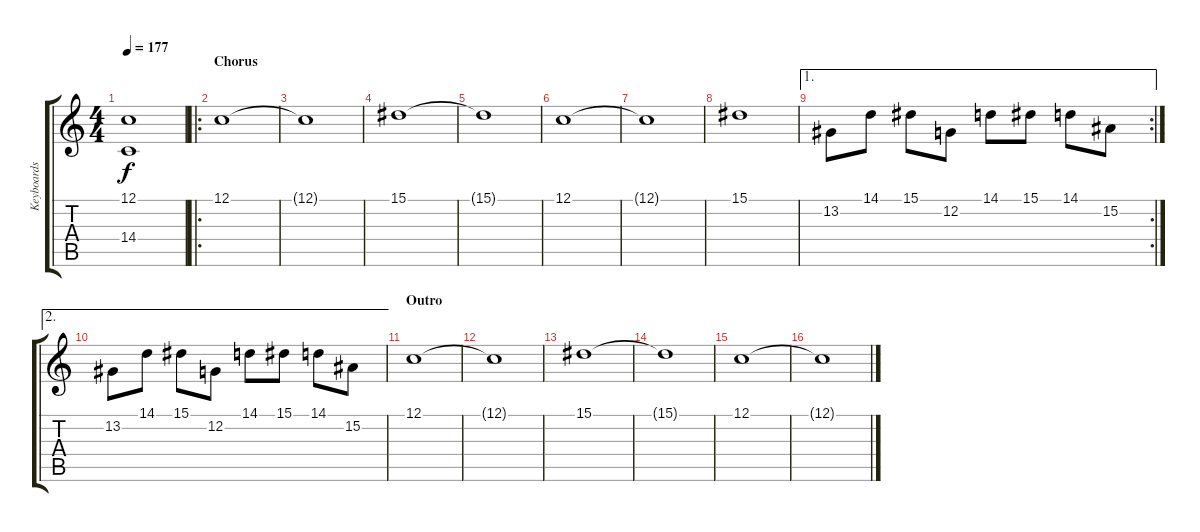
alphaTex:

\track ("Keyboards" "Keyboards") {instrument tremolostrings}
\staff {score tabs}
\tuning (C4 G3 Eb3 Bb2 F2 C2) {hide}
\ts (4 4)
\tempo 177
\clef g2
\ks c
(12.1{t} 14.4{t}).1{dy f} |
\ro
\section ("" "Chorus")
12.1.1 |
12.1{t}.1 |
15.1.1 |
15.1{t}.1 |
12.1.1 |
12.1{t}.1 |
15.1.1 |
\ae 1
\rc 2
13.2.8 14.1.8 15.1.8 12.2.8 14.1.8 15.1.8 14.1.8 15.2.8 |
\ae 2
13.2.8 14.1.8 15.1.8 12.2.8 14.1.8 15.1.8 14.1.8 15.2.8 |
\section ("" "Outro")
12.1.1 |
12.1{t}.1 |
15.1.1 |
15.1{t}.1 |
12.1.1 |
12.1{t}.1
